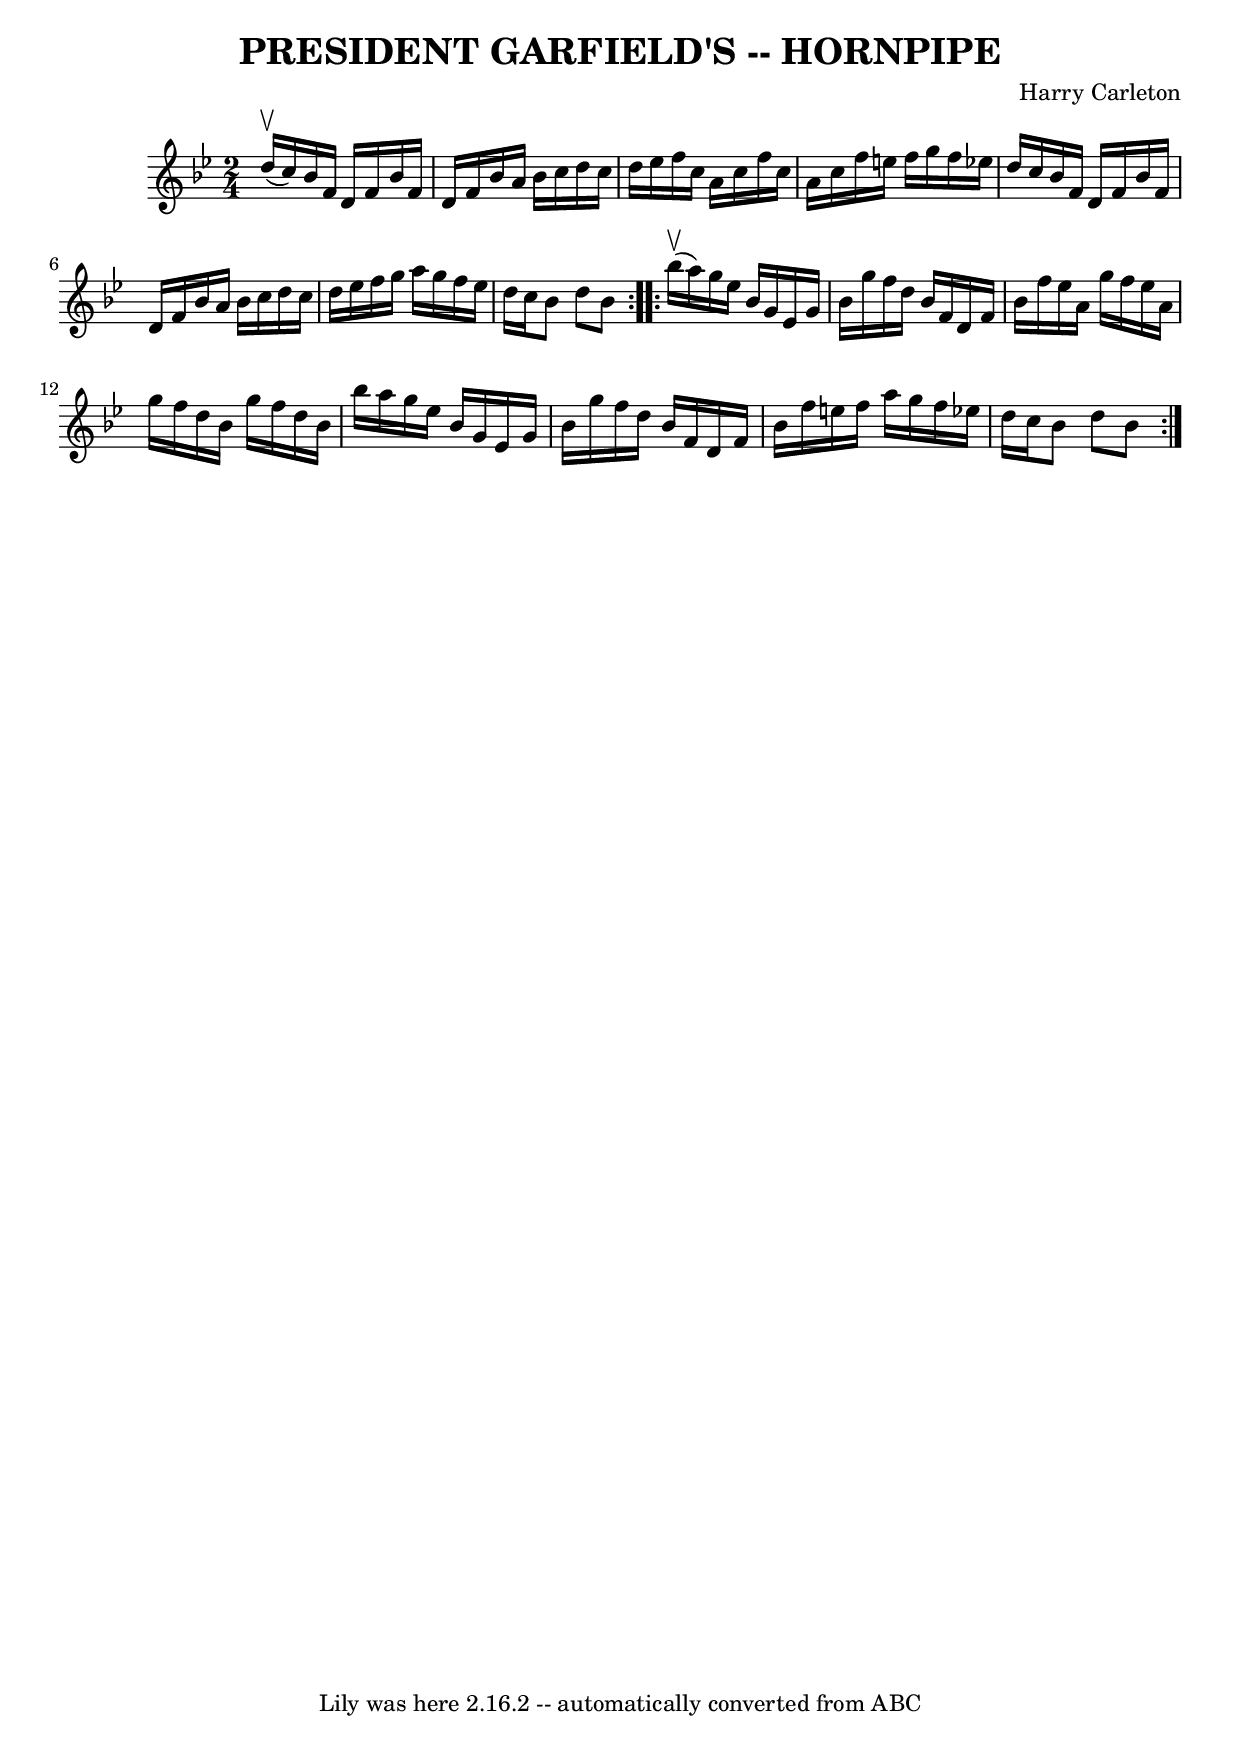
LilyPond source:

\version "2.7.40"
\include "Mammoth.ily"
\header {
	%% book = "Ryan's Mammoth Collection of Fiddle Tunes"
	composer = "Harry Carleton"
	crossRefNumber = "1"
	footnotes = ""
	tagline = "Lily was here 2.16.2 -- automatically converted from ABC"
	title = "PRESIDENT GARFIELD'S -- HORNPIPE"
}
voicedefault =  {


\repeat volta 2 {
\time 2/4 \key bes \major d''16 (^\upbow c''16)       |
   
bes'16 f'16 d'16 f'16 bes'16 f'16 d'16 f'16    |
   
bes'16 a'16 bes'16 c''16 d''16 c''16 d''16 ees''16    
|
 f''16 c''16 a'16 c''16 f''16 c''16 a'16 c''16   
 |
 f''16 e''16 f''16 g''16 f''16 ees''!16 d''16    
c''16    |
     |
 bes'16 f'16 d'16 f'16 bes'16    
f'16 d'16 f'16    |
 bes'16 a'16 bes'16 c''16 d''16   
 c''16 d''16 ees''16    |
 f''16 g''16 a''16 g''16    
f''16 ees''16 d''16 c''16    |
 bes'8 d''8 bes'8    }    
 \repeat volta 2 { bes''16 (^\upbow a''16)       |
 g''16    
ees''16 bes'16 g'16 ees'16 g'16 bes'16 g''16    |
   
f''16 d''16 bes'16 f'16 d'16 f'16 bes'16 f''16    |
 
 ees''16 a'16 g''16 f''16 ees''16 a'16 g''16 f''16    
|
 d''16 bes'16 g''16 f''16 d''16 bes'16 bes''16    
a''16    |
     |
 g''16 ees''16 bes'16 g'16 ees'16   
 g'16 bes'16 g''16    |
 f''16 d''16 bes'16 f'16 d'16 
 f'16 bes'16 f''16    |
 e''16 f''16 a''16 g''16    
f''16 ees''!16 d''16 c''16    |
 bes'8 d''8 bes'8    }   
}

\score{
    <<

	\context Staff="default"
	{
	    \voicedefault 
	}

    >>
	\layout {
	}
	\midi {}
}
